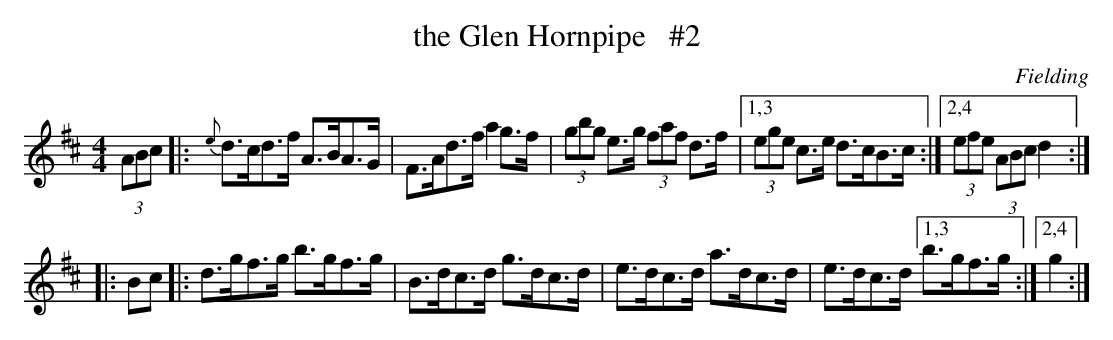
X:1
T: the Glen Hornpipe   #2
O: Fielding
M: 4/4
L: 1/8
K: D
(3ABc |: {e}d>cd>f A>BA>G | F>Ad>f a2g>f | (3gbg e>g (3faf d>f |[1,3 (3ege c>e d>cB>c :|[2,4 (3efe (3ABc d2 :|
|: Bc |: d>gf>g b>gf>g | B>dc>d g>dc>d | e>dc>d a>dc>d | e>dc>d [1,3 b>gf>g :|[2,4 g2 :|
